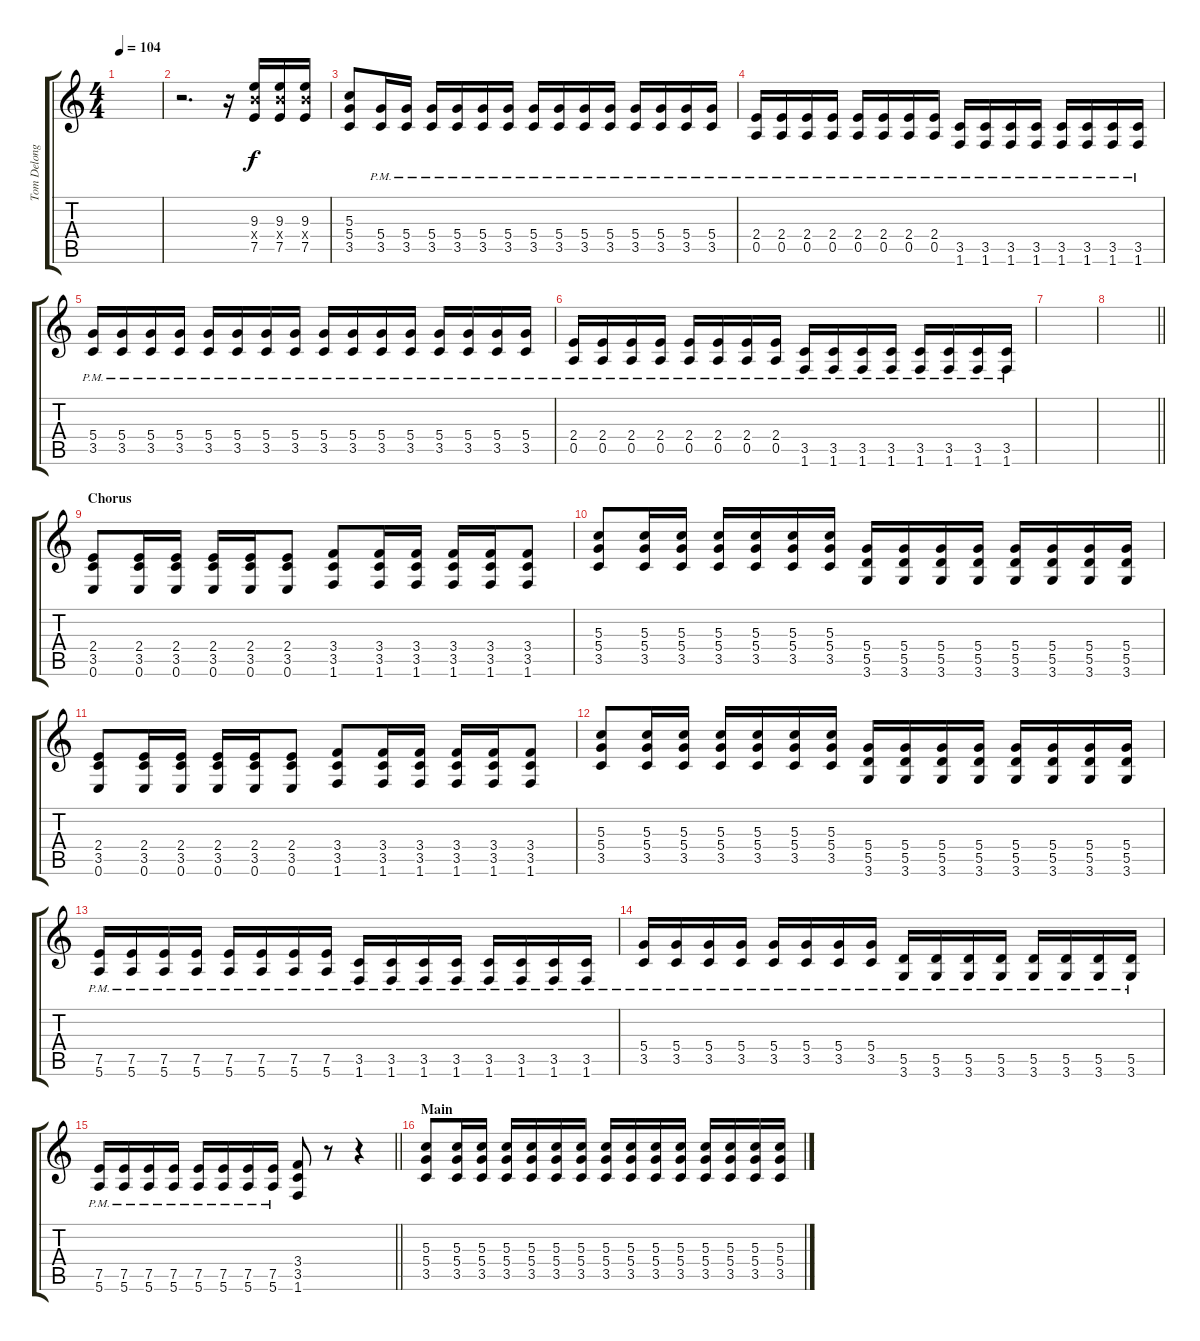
\track ("Tom Delonge - Guitar" "Tom Delong") {instrument distortionguitar}
\staff {score tabs}
\tuning (E4 B3 G3 D3 A2 E2) {hide}
\ts (4 4)
\tempo 104
\clef g2
\ks c
|
r.2{d volume 11} r.16 (9.3 9.4{x} 7.5).16 (9.3 9.4{x} 7.5).16 (9.3 9.4{x} 7.5).16 |
(5.3 5.4 3.5).8 (5.4{pm} 3.5{pm}).16 (5.4{pm} 3.5{pm}).16 (5.4{pm} 3.5{pm}).16 (5.4{pm} 3.5{pm}).16 (5.4{pm} 3.5{pm}).16 (5.4{pm} 3.5{pm}).16 (5.4{pm} 3.5{pm}).16 (5.4{pm} 3.5{pm}).16 (5.4{pm} 3.5{pm}).16 (5.4{pm} 3.5{pm}).16 (5.4{pm} 3.5{pm}).16 (5.4{pm} 3.5{pm}).16 (5.4{pm} 3.5{pm}).16 (5.4{pm} 3.5{pm}).16 |
(2.4{pm} 0.5{pm}).16 (2.4{pm} 0.5{pm}).16 (2.4{pm} 0.5{pm}).16 (2.4{pm} 0.5{pm}).16 (2.4{pm} 0.5{pm}).16 (2.4{pm} 0.5{pm}).16 (2.4{pm} 0.5{pm}).16 (2.4{pm} 0.5{pm}).16 (3.5{pm} 1.6{pm}).16 (3.5{pm} 1.6{pm}).16 (3.5{pm} 1.6{pm}).16 (3.5{pm} 1.6{pm}).16 (3.5{pm} 1.6{pm}).16 (3.5{pm} 1.6{pm}).16 (3.5{pm} 1.6{pm}).16 (3.5{pm} 1.6{pm}).16 |
(5.4{pm} 3.5{pm}).16 (5.4{pm} 3.5{pm}).16 (5.4{pm} 3.5{pm}).16 (5.4{pm} 3.5{pm}).16 (5.4{pm} 3.5{pm}).16 (5.4{pm} 3.5{pm}).16 (5.4{pm} 3.5{pm}).16 (5.4{pm} 3.5{pm}).16 (5.4{pm} 3.5{pm}).16 (5.4{pm} 3.5{pm}).16 (5.4{pm} 3.5{pm}).16 (5.4{pm} 3.5{pm}).16 (5.4{pm} 3.5{pm}).16 (5.4{pm} 3.5{pm}).16 (5.4{pm} 3.5{pm}).16 (5.4{pm} 3.5{pm}).16 |
(2.4{pm} 0.5{pm}).16 (2.4{pm} 0.5{pm}).16 (2.4{pm} 0.5{pm}).16 (2.4{pm} 0.5{pm}).16 (2.4{pm} 0.5{pm}).16 (2.4{pm} 0.5{pm}).16 (2.4{pm} 0.5{pm}).16 (2.4{pm} 0.5{pm}).16 (3.5{pm} 1.6{pm}).16 (3.5{pm} 1.6{pm}).16 (3.5{pm} 1.6{pm}).16 (3.5{pm} 1.6{pm}).16 (3.5{pm} 1.6{pm}).16 (3.5{pm} 1.6{pm}).16 (3.5{pm} 1.6{pm}).16 (3.5{pm} 1.6{pm}).16 |
|
\barLineRight lightlight
|
\section ("" "Chorus")
(2.4 3.5 0.6).8 (2.4 3.5 0.6).16 (2.4 3.5 0.6).16 (2.4 3.5 0.6).16 (2.4 3.5 0.6).16 (2.4 3.5 0.6).8 (3.4 3.5 1.6).8 (3.4 3.5 1.6).16 (3.4 3.5 1.6).16 (3.4 3.5 1.6).16 (3.4 3.5 1.6).16 (3.4 3.5 1.6).8 |
(5.3 5.4 3.5).8 (5.3 5.4 3.5).16 (5.3 5.4 3.5).16 (5.3 5.4 3.5).16 (5.3 5.4 3.5).16 (5.3 5.4 3.5).16 (5.3 5.4 3.5).16 (5.4 5.5 3.6).16 (5.4 5.5 3.6).16 (5.4 5.5 3.6).16 (5.4 5.5 3.6).16 (5.4 5.5 3.6).16 (5.4 5.5 3.6).16 (5.4 5.5 3.6).16 (5.4 5.5 3.6).16 |
(2.4 3.5 0.6).8 (2.4 3.5 0.6).16 (2.4 3.5 0.6).16 (2.4 3.5 0.6).16 (2.4 3.5 0.6).16 (2.4 3.5 0.6).8 (3.4 3.5 1.6).8 (3.4 3.5 1.6).16 (3.4 3.5 1.6).16 (3.4 3.5 1.6).16 (3.4 3.5 1.6).16 (3.4 3.5 1.6).8 |
(5.3 5.4 3.5).8 (5.3 5.4 3.5).16 (5.3 5.4 3.5).16 (5.3 5.4 3.5).16 (5.3 5.4 3.5).16 (5.3 5.4 3.5).16 (5.3 5.4 3.5).16 (5.4 5.5 3.6).16 (5.4 5.5 3.6).16 (5.4 5.5 3.6).16 (5.4 5.5 3.6).16 (5.4 5.5 3.6).16 (5.4 5.5 3.6).16 (5.4 5.5 3.6).16 (5.4 5.5 3.6).16 |
(7.5{pm} 5.6{pm}).16 (7.5{pm} 5.6{pm}).16 (7.5{pm} 5.6{pm}).16 (7.5{pm} 5.6{pm}).16 (7.5{pm} 5.6{pm}).16 (7.5{pm} 5.6{pm}).16 (7.5{pm} 5.6{pm}).16 (7.5{pm} 5.6{pm}).16 (3.5{pm} 1.6{pm}).16 (3.5{pm} 1.6{pm}).16 (3.5{pm} 1.6{pm}).16 (3.5{pm} 1.6{pm}).16 (3.5{pm} 1.6{pm}).16 (3.5{pm} 1.6{pm}).16 (3.5{pm} 1.6{pm}).16 (3.5{pm} 1.6{pm}).16 |
(5.4{pm} 3.5{pm}).16 (5.4{pm} 3.5{pm}).16 (5.4{pm} 3.5{pm}).16 (5.4{pm} 3.5{pm}).16 (5.4{pm} 3.5{pm}).16 (5.4{pm} 3.5{pm}).16 (5.4{pm} 3.5{pm}).16 (5.4{pm} 3.5{pm}).16 (5.5{pm} 3.6{pm}).16 (5.5{pm} 3.6{pm}).16 (5.5{pm} 3.6{pm}).16 (5.5{pm} 3.6{pm}).16 (5.5{pm} 3.6{pm}).16 (5.5{pm} 3.6{pm}).16 (5.5{pm} 3.6{pm}).16 (5.5{pm} 3.6{pm}).16 |
\barLineRight lightlight
(7.5{pm} 5.6{pm}).16 (7.5{pm} 5.6{pm}).16 (7.5{pm} 5.6{pm}).16 (7.5{pm} 5.6{pm}).16 (7.5{pm} 5.6{pm}).16 (7.5{pm} 5.6{pm}).16 (7.5{pm} 5.6{pm}).16 (7.5{pm} 5.6{pm}).16 (3.4 3.5 1.6).8 r.8 r.4 |
\section ("" "Main")
(5.3 5.4 3.5).8{volume 11} (5.3 5.4 3.5).16 (5.3 5.4 3.5).16 (5.3 5.4 3.5).16 (5.3 5.4 3.5).16 (5.3 5.4 3.5).16 (5.3 5.4 3.5).16 (5.3 5.4 3.5).16 (5.3 5.4 3.5).16 (5.3 5.4 3.5).16 (5.3 5.4 3.5).16 (5.3 5.4 3.5).16 (5.3 5.4 3.5).16 (5.3 5.4 3.5).16 (5.3 5.4 3.5).16
